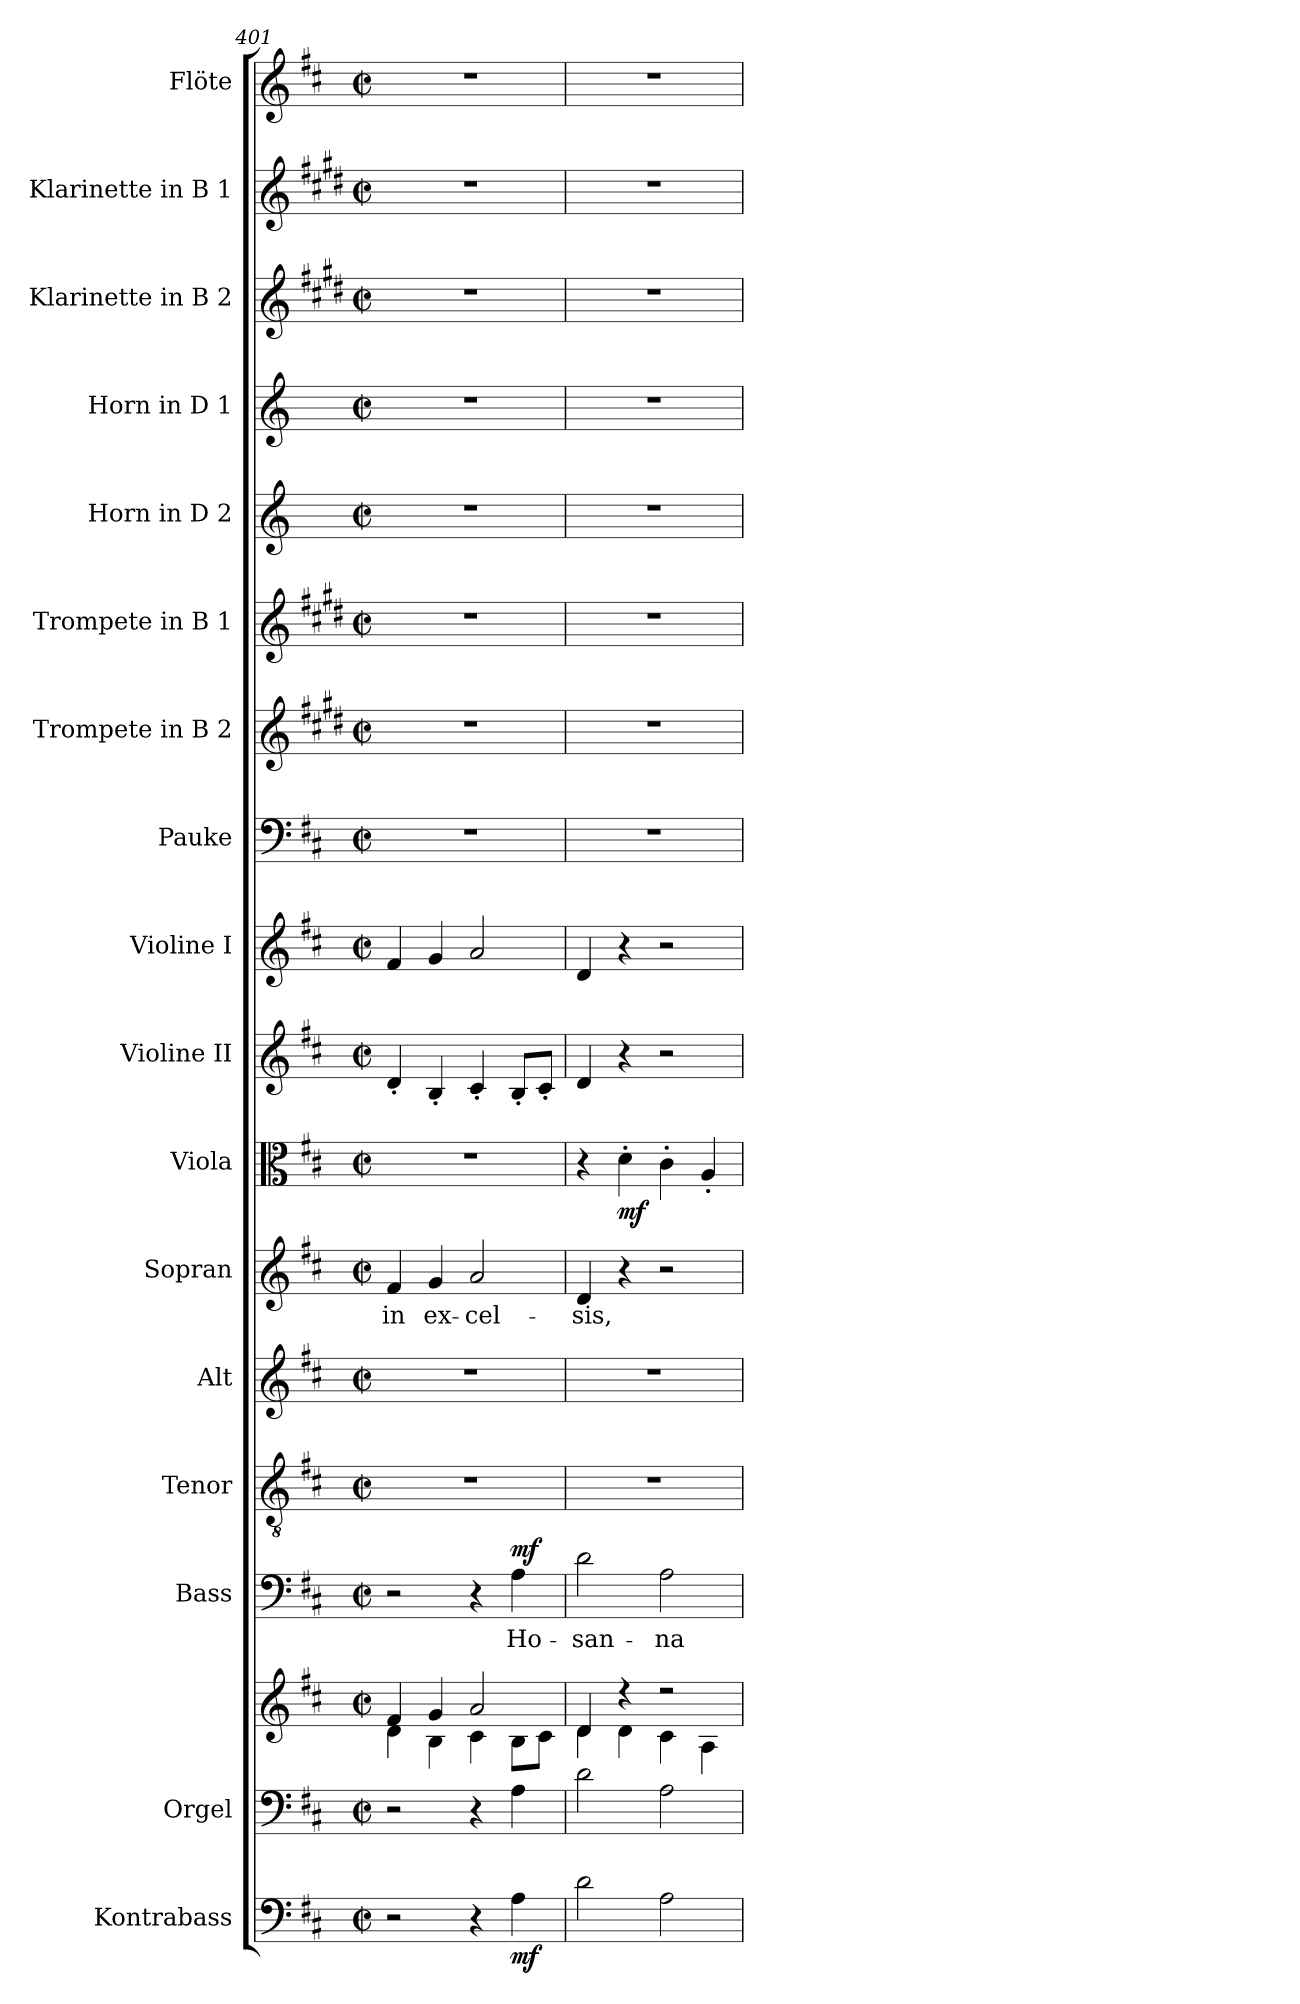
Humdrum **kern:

**kern	**dynam	**kern	**kern	**kern	**text	**dynam	**kern	**kern	**kern	**text	**kern	**dynam	**kern	**kern	**kern	**kern	**kern	**kern	**kern	**kern	**kern	**kern
*part17	*part17	*part16	*part16	*part15	*part15	*part15	*part14	*part13	*part12	*part12	*part11	*part11	*part10	*part9	*part8	*part7	*part6	*part5	*part4	*part3	*part2	*part1
*staff18	*staff18	*staff17	*staff16	*staff15	*staff15	*staff15	*staff14	*staff13	*staff12	*staff12	*staff11	*staff11	*staff10	*staff9	*staff8	*staff7	*staff6	*staff5	*staff4	*staff3	*staff2	*staff1
*I"Kontrabass	*	*I"Orgel	*	*I"Bass	*	*	*I"Tenor	*I"Alt	*I"Sopran	*	*I"Viola	*	*I"Violine II	*I"Violine I	*I"Pauke	*I"Trompete in B 2	*I"Trompete in B 1	*I"Horn in D 2	*I"Horn in D 1	*I"Klarinette in B 2	*I"Klarinette in B 1	*I"Flöte
*I'Kb.	*	*I'Org.	*	*I'B	*	*	*I'T	*I'A	*I'S	*	*I'Vla.	*	*I'Vl. II	*I'Vl. I	*I'Pk.	*I'Trp. 2	*I'Trp. 1	*I'Hrn. 2	*I'Hrn. 1	*I'Kl. 2	*I'Kl. 1	*I'Fl.
*clefF4	*	*clefF4	*clefG2	*clefF4	*	*	*clefGv2	*clefG2	*clefG2	*	*clefC3	*	*clefG2	*clefG2	*clefF4	*clefG2	*clefG2	*clefG2	*clefG2	*clefG2	*clefG2	*clefG2
*ITrd7c12	*	*	*	*	*	*	*	*	*	*	*	*	*	*	*	*ITrd1c2	*ITrd1c2	*ITrd-1c-2	*ITrd-1c-2	*ITrd1c2	*ITrd1c2	*
*k[f#c#]	*	*k[f#c#]	*k[f#c#]	*k[f#c#]	*	*	*k[f#c#]	*k[f#c#]	*k[f#c#]	*	*k[f#c#]	*	*k[f#c#]	*k[f#c#]	*k[f#c#]	*k[f#c#]	*k[f#c#]	*k[f#c#]	*k[f#c#]	*k[f#c#]	*k[f#c#]	*k[f#c#]
*D:	*	*D:	*D:	*D:	*	*	*D:	*D:	*D:	*	*D:	*	*D:	*D:	*D:	*D:	*D:	*D:	*D:	*D:	*D:	*D:
*M2/2	*	*M2/2	*M2/2	*M2/2	*	*	*M2/2	*M2/2	*M2/2	*	*M2/2	*	*M2/2	*M2/2	*M2/2	*M2/2	*M2/2	*M2/2	*M2/2	*M2/2	*M2/2	*M2/2
*met(c|)	*	*met(c|)	*met(c|)	*met(c|)	*	*	*met(c|)	*met(c|)	*met(c|)	*	*met(c|)	*	*met(c|)	*met(c|)	*met(c|)	*met(c|)	*met(c|)	*met(c|)	*met(c|)	*met(c|)	*met(c|)	*met(c|)
=401	=401	=401	=401	=401	=401	=401	=401	=401	=401	=401	=401	=401	=401	=401	=401	=401	=401	=401	=401	=401	=401	=401
*	*	*	*^	*	*	*	*	*	*	*	*	*	*	*	*	*	*	*	*	*	*	*
!	!	!	!	!	!	!	!	!	!	!	!LO:LY:b	!	!	!	!	!	!	!	!	!	!	!	!
2r	.	2r	4f#/	4d\	2r	.	.	1r	1r	4f#/	in	1r	.	4d'</	4f#/	1r	1r	1r	1r	1r	1r	1r	1r
!	!	!	!	!	!	!	!	!	!	!	!LO:LY:b	!	!	!	!	!	!	!	!	!	!	!	!
.	.	.	4g/	4B\	.	.	.	.	.	4g/	ex-	.	.	4B'</	4g/	.	.	.	.	.	.	.	.
!	!	!	!	!	!	!	!	!	!	!	!LO:LY:b	!	!	!	!	!	!	!	!	!	!	!	!
4r	.	4r	2a/	4c#\	4r	.	.	.	.	2a/	-cel-	.	.	4c#'</	2a/	.	.	.	.	.	.	.	.
!	!LO:DY:b	!	!	!	!	!LO:LY:b	!LO:DY:a	!	!	!	!	!	!	!	!	!	!	!	!	!	!	!	!
4AA\	mf	4A\	.	8B\L	4A\	Ho-	mf	.	.	.	.	.	.	8B'</L	.	.	.	.	.	.	.	.	.
.	.	.	.	8c#\J	.	.	.	.	.	.	.	.	.	8c#'</J	.	.	.	.	.	.	.	.	.
=402	=402	=402	=402	=402	=402	=402	=402	=402	=402	=402	=402	=402	=402	=402	=402	=402	=402	=402	=402	=402	=402	=402	=402
!	!	!	!	!	!	!LO:LY:b	!	!	!	!	!LO:LY:b	!	!	!	!	!	!	!	!	!	!	!	!
2D\	.	2d\	4d/	4d\	2d\	-san-	.	1r	1r	4d/	-sis,	4r	.	4d/	4d/	1r	1r	1r	1r	1r	1r	1r	1r
!	!	!	!	!	!	!	!	!	!	!	!	!	!LO:DY:b	!	!	!	!	!	!	!	!	!	!
.	.	.	4r	4d\	.	.	.	.	.	4r	.	4d'>\	mf	4r	4r	.	.	.	.	.	.	.	.
!	!	!	!	!	!	!LO:LY:b	!	!	!	!	!	!	!	!	!	!	!	!	!	!	!	!	!
2AA\	.	2A\	2r	4c#\	2A\	-na	.	.	.	2r	.	4c#'>\	.	2r	2r	.	.	.	.	.	.	.	.
.	.	.	.	4A\	.	.	.	.	.	.	.	4A'</	.	.	.	.	.	.	.	.	.	.	.
*	*	*	*v	*v	*	*	*	*	*	*	*	*	*	*	*	*	*	*	*	*	*	*	*
=	=	=	=	=	=	=	=	=	=	=	=	=	=	=	=	=	=	=	=	=	=	=
*-	*-	*-	*-	*-	*-	*-	*-	*-	*-	*-	*-	*-	*-	*-	*-	*-	*-	*-	*-	*-	*-	*-
